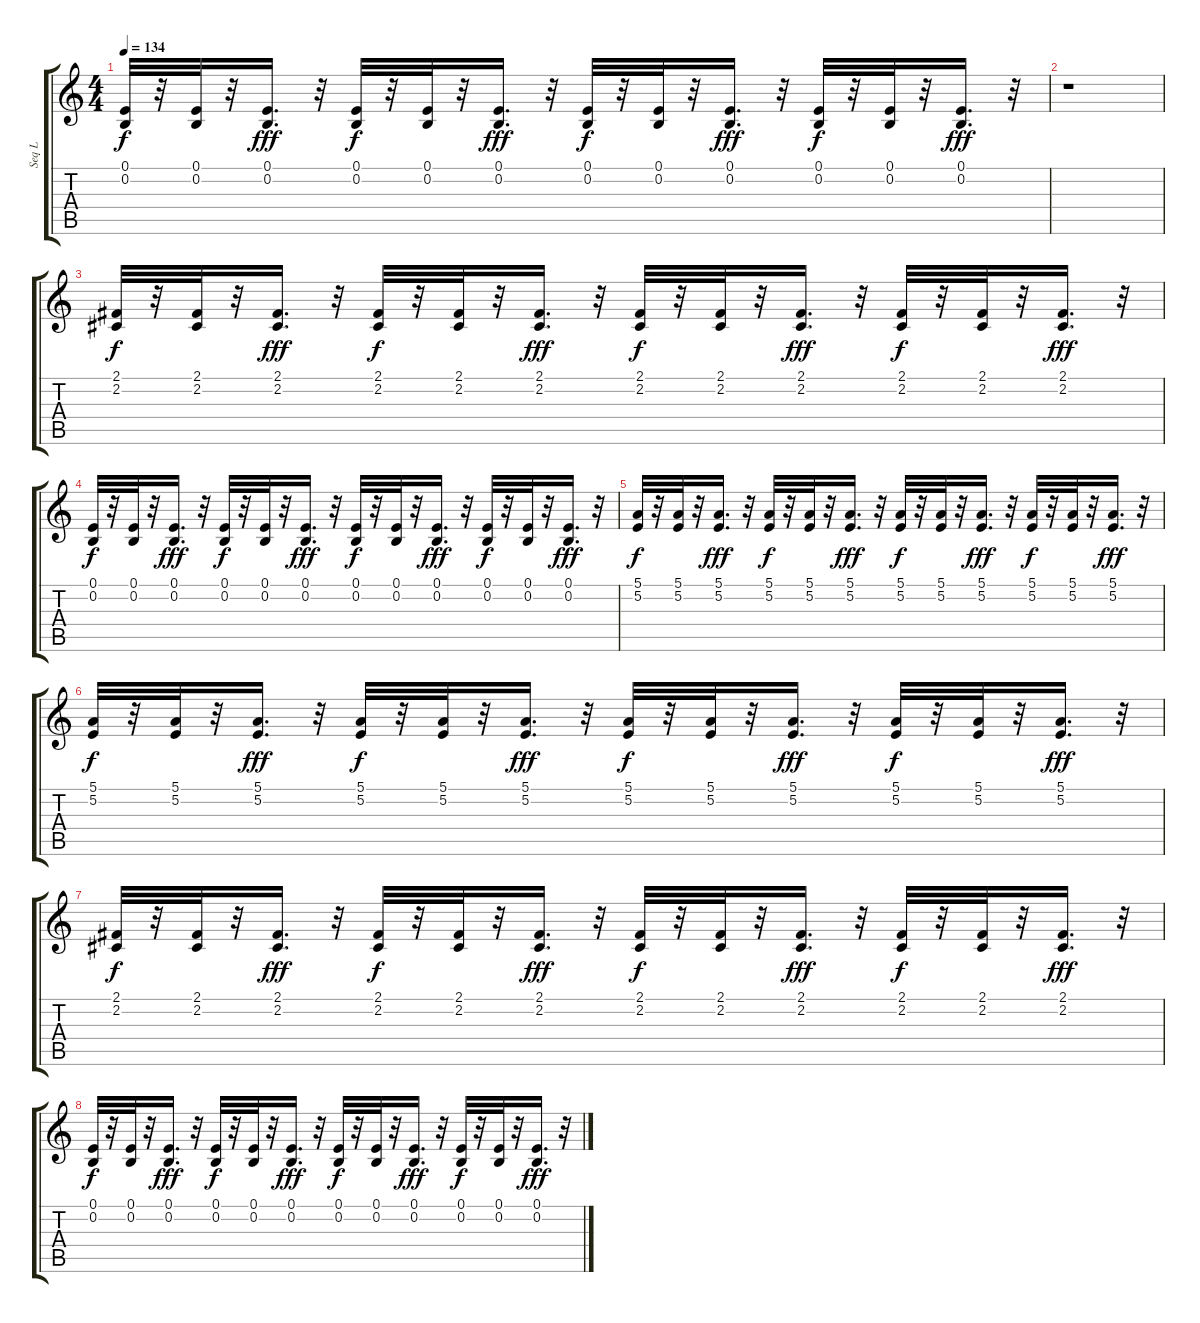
\track ("Seq L" "Seq L") {instrument pad7halo}
\staff {score tabs}
\tuning (E4 B3 G3 D3 A2 E2) {hide}
\ts (4 4)
\tempo 134
\clef g2
\ks c
(0.1 0.2).32{dy f} r.32 (0.1 0.2).32 r.32 (0.1 0.2).16{d dy fff} r.32 (0.1 0.2).32{dy f} r.32 (0.1 0.2).32 r.32 (0.1 0.2).16{d dy fff} r.32 (0.1 0.2).32{dy f} r.32 (0.1 0.2).32 r.32 (0.1 0.2).16{d dy fff} r.32 (0.1 0.2).32{dy f} r.32 (0.1 0.2).32 r.32 (0.1 0.2).16{d dy fff} r.32 |
r.1 |
(2.1 2.2).32{dy f} r.32 (2.1 2.2).32 r.32 (2.1 2.2).16{d dy fff} r.32 (2.1 2.2).32{dy f} r.32 (2.1 2.2).32 r.32 (2.1 2.2).16{d dy fff} r.32 (2.1 2.2).32{dy f} r.32 (2.1 2.2).32 r.32 (2.1 2.2).16{d dy fff} r.32 (2.1 2.2).32{dy f} r.32 (2.1 2.2).32 r.32 (2.1 2.2).16{d dy fff} r.32 |
(0.1 0.2).32{dy f} r.32 (0.1 0.2).32 r.32 (0.1 0.2).16{d dy fff} r.32 (0.1 0.2).32{dy f} r.32 (0.1 0.2).32 r.32 (0.1 0.2).16{d dy fff} r.32 (0.1 0.2).32{dy f} r.32 (0.1 0.2).32 r.32 (0.1 0.2).16{d dy fff} r.32 (0.1 0.2).32{dy f} r.32 (0.1 0.2).32 r.32 (0.1 0.2).16{d dy fff} r.32 |
(5.1 5.2).32{dy f} r.32 (5.1 5.2).32 r.32 (5.1 5.2).16{d dy fff} r.32 (5.1 5.2).32{dy f} r.32 (5.1 5.2).32 r.32 (5.1 5.2).16{d dy fff} r.32 (5.1 5.2).32{dy f} r.32 (5.1 5.2).32 r.32 (5.1 5.2).16{d dy fff} r.32 (5.1 5.2).32{dy f} r.32 (5.1 5.2).32 r.32 (5.1 5.2).16{d dy fff} r.32 |
(5.1 5.2).32{dy f} r.32 (5.1 5.2).32 r.32 (5.1 5.2).16{d dy fff} r.32 (5.1 5.2).32{dy f} r.32 (5.1 5.2).32 r.32 (5.1 5.2).16{d dy fff} r.32 (5.1 5.2).32{dy f} r.32 (5.1 5.2).32 r.32 (5.1 5.2).16{d dy fff} r.32 (5.1 5.2).32{dy f} r.32 (5.1 5.2).32 r.32 (5.1 5.2).16{d dy fff} r.32 |
(2.1 2.2).32{dy f} r.32 (2.1 2.2).32 r.32 (2.1 2.2).16{d dy fff} r.32 (2.1 2.2).32{dy f} r.32 (2.1 2.2).32 r.32 (2.1 2.2).16{d dy fff} r.32 (2.1 2.2).32{dy f} r.32 (2.1 2.2).32 r.32 (2.1 2.2).16{d dy fff} r.32 (2.1 2.2).32{dy f} r.32 (2.1 2.2).32 r.32 (2.1 2.2).16{d dy fff} r.32 |
(0.1 0.2).32{dy f} r.32 (0.1 0.2).32 r.32 (0.1 0.2).16{d dy fff} r.32 (0.1 0.2).32{dy f} r.32 (0.1 0.2).32 r.32 (0.1 0.2).16{d dy fff} r.32 (0.1 0.2).32{dy f} r.32 (0.1 0.2).32 r.32 (0.1 0.2).16{d dy fff} r.32 (0.1 0.2).32{dy f} r.32 (0.1 0.2).32 r.32 (0.1 0.2).16{d dy fff} r.32
